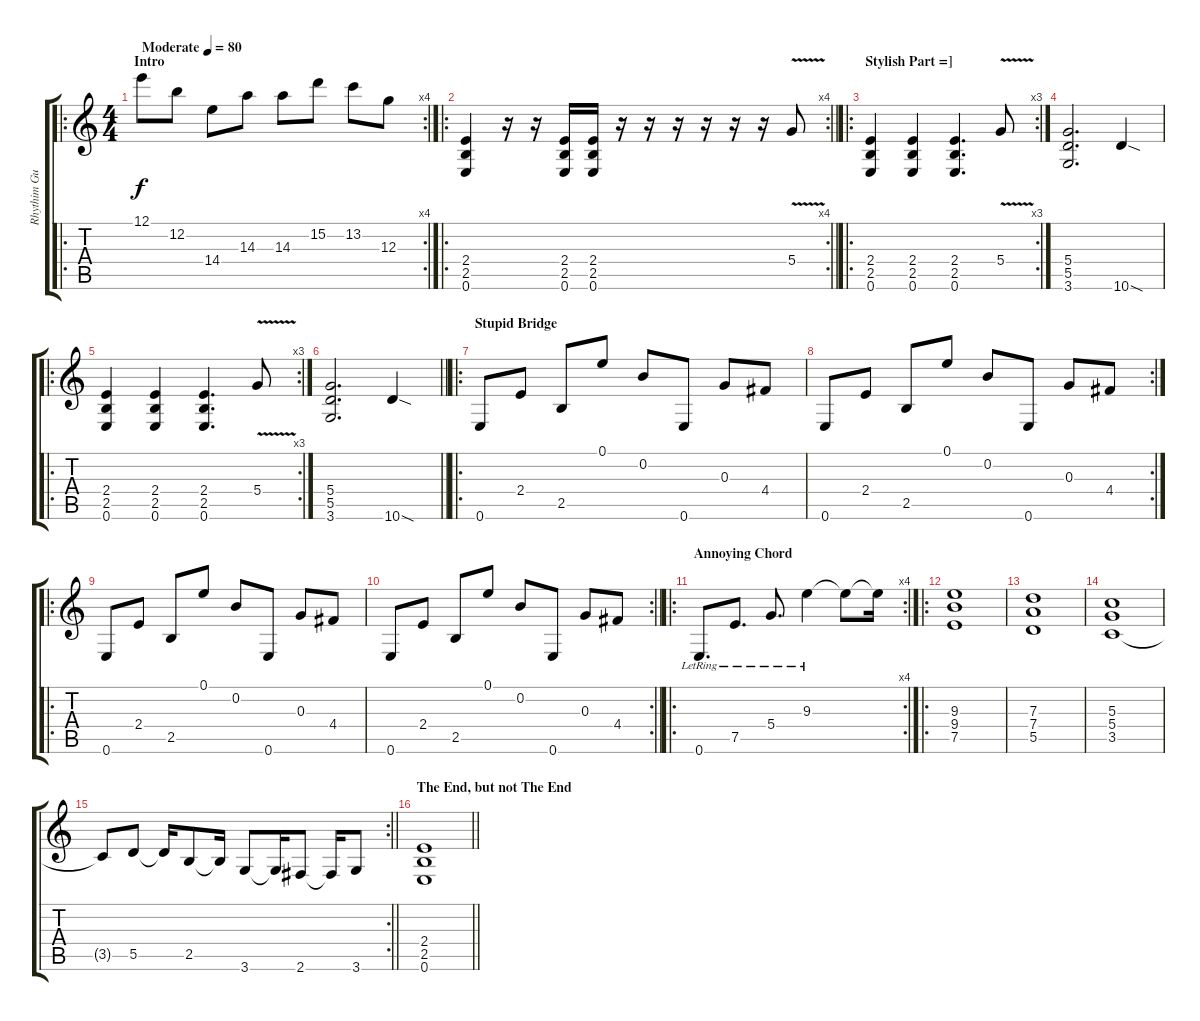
\track ("Rhythim Guitar" "Rhythim Gu") {instrument overdrivenguitar}
\staff {score tabs}
\tuning (E4 B3 G3 D3 A2 E2) {hide}
\ro
\rc 4
\ts (4 4)
\section ("" "Intro")
\tempo (80 "Moderate")
\clef g2
\ks c
12.1.8{dy f instrument overdrivenguitar} 12.2.8 14.4.8 14.3.8 14.3.8 15.2.8 13.2.8 12.3.8 |
\ro
\rc 4
\barLineRight lightlight
(2.4 2.5 0.6).4 r.16 r.16 (2.4 2.5 0.6).16 (2.4 2.5 0.6).16 r.16 r.16 r.16 r.16 r.16 r.16 5.4{v}.8 |
\ro
\rc 3
\section ("" "Stylish Part =]")
(2.4 2.5 0.6).4 (2.4 2.5 0.6).4 (2.4 2.5 0.6).4{d} 5.4{v}.8 |
(5.4 5.5 3.6).2{d} 10.6{sod}.4 |
\ro
\rc 3
(2.4 2.5 0.6).4 (2.4 2.5 0.6).4 (2.4 2.5 0.6).4{d} 5.4{v}.8 |
\barLineRight lightlight
(5.4 5.5 3.6).2{d} 10.6{sod}.4 |
\ro
\section ("" "Stupid Bridge")
0.6.8 2.4.8 2.5.8 0.1.8 0.2.8 0.6.8 0.3.8 4.4.8 |
\rc 2
0.6.8 2.4.8 2.5.8 0.1.8 0.2.8 0.6.8 0.3.8 4.4.8 |
\ro
0.6.8 2.4.8 2.5.8 0.1.8 0.2.8 0.6.8 0.3.8 4.4.8 |
\rc 2
\barLineRight lightlight
0.6.8 2.4.8 2.5.8 0.1.8 0.2.8 0.6.8 0.3.8 4.4.8 |
\ro
\rc 4
\section ("" "Annoying Chord")
0.6{lr}.8{d} 7.5{lr}.8{d} 5.4{lr}.8{d} 9.3{lr}.4 9.3{t}.8 9.3{t}.16 |
\ro
(9.3 9.4 7.5).1 |
(7.3 7.4 5.5).1 |
(5.3 5.4 3.5).1 |
\rc 2
\barLineRight lightlight
3.5{t}.8 5.5.8 5.5{t}.16 2.5.8 2.5{t}.16 3.6.8 3.6{t}.16 2.6.8 2.6{t}.16 3.6.8 |
\section ("" "The End, but not The End")
\barLineRight lightlight
(2.4 2.5 0.6).1
